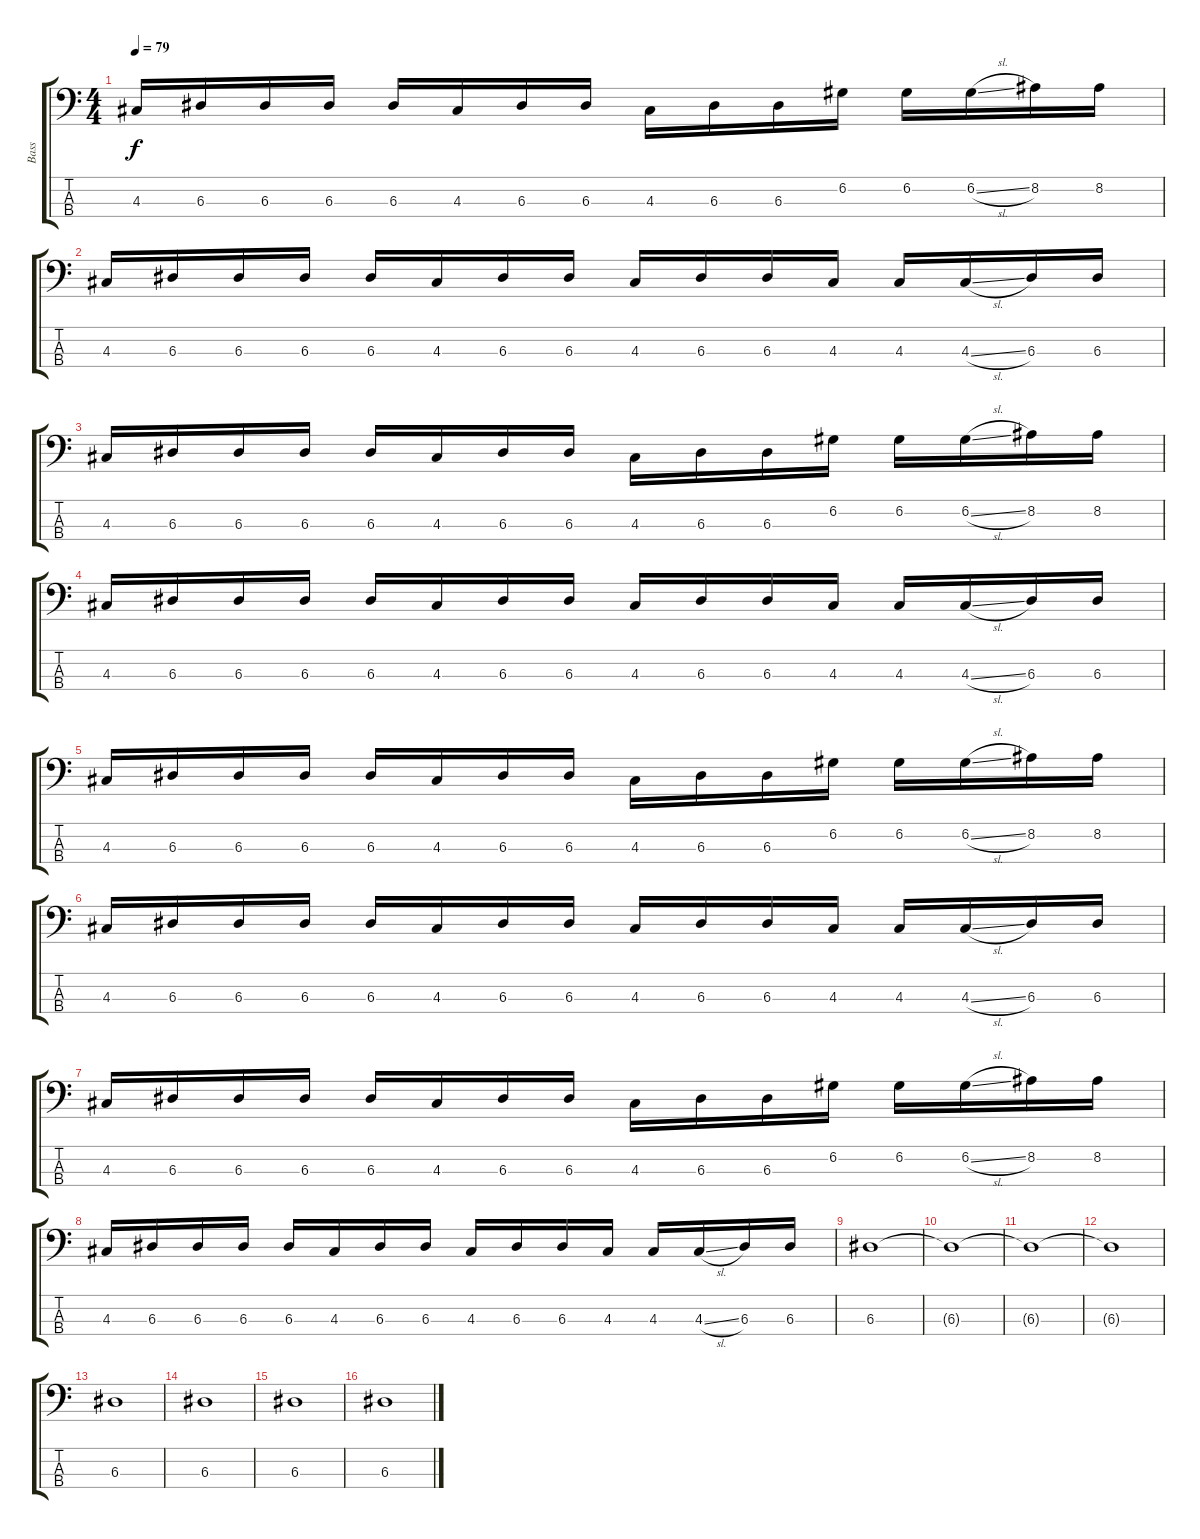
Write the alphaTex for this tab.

\track ("Bass" "Bass") {instrument electricbassfinger}
\staff {score tabs}
\tuning (G2 D2 A1 E1) {hide}
\ts (4 4)
\tempo 79
\clef f4
\ks c
4.3.16{dy f instrument distortionguitar} 6.3.16 6.3.16 6.3.16 6.3.16 4.3.16 6.3.16 6.3.16 4.3.16 6.3.16 6.3.16 6.2.16 6.2.16 6.2{sl}.16 8.2.16 8.2.16 |
4.3.16 6.3.16 6.3.16 6.3.16 6.3.16 4.3.16 6.3.16 6.3.16 4.3.16 6.3.16 6.3.16 4.3.16 4.3.16 4.3{sl}.16 6.3.16 6.3.16 |
4.3.16{instrument distortionguitar} 6.3.16 6.3.16 6.3.16 6.3.16 4.3.16 6.3.16 6.3.16 4.3.16 6.3.16 6.3.16 6.2.16 6.2.16 6.2{sl}.16 8.2.16 8.2.16 |
4.3.16 6.3.16 6.3.16 6.3.16 6.3.16 4.3.16 6.3.16 6.3.16 4.3.16 6.3.16 6.3.16 4.3.16 4.3.16 4.3{sl}.16 6.3.16 6.3.16 |
4.3.16{instrument distortionguitar} 6.3.16 6.3.16 6.3.16 6.3.16 4.3.16 6.3.16 6.3.16 4.3.16 6.3.16 6.3.16 6.2.16 6.2.16 6.2{sl}.16 8.2.16 8.2.16 |
4.3.16 6.3.16 6.3.16 6.3.16 6.3.16 4.3.16 6.3.16 6.3.16 4.3.16 6.3.16 6.3.16 4.3.16 4.3.16 4.3{sl}.16 6.3.16 6.3.16 |
4.3.16{instrument distortionguitar} 6.3.16 6.3.16 6.3.16 6.3.16 4.3.16 6.3.16 6.3.16 4.3.16 6.3.16 6.3.16 6.2.16 6.2.16 6.2{sl}.16 8.2.16 8.2.16 |
4.3.16 6.3.16 6.3.16 6.3.16 6.3.16 4.3.16 6.3.16 6.3.16 4.3.16 6.3.16 6.3.16 4.3.16 4.3.16 4.3{sl}.16 6.3.16 6.3.16 |
6.3.1 |
6.3{t}.1 |
6.3{t}.1 |
6.3{t}.1 |
6.3.1{instrument electricbassfinger} |
6.3.1 |
6.3.1 |
6.3.1
